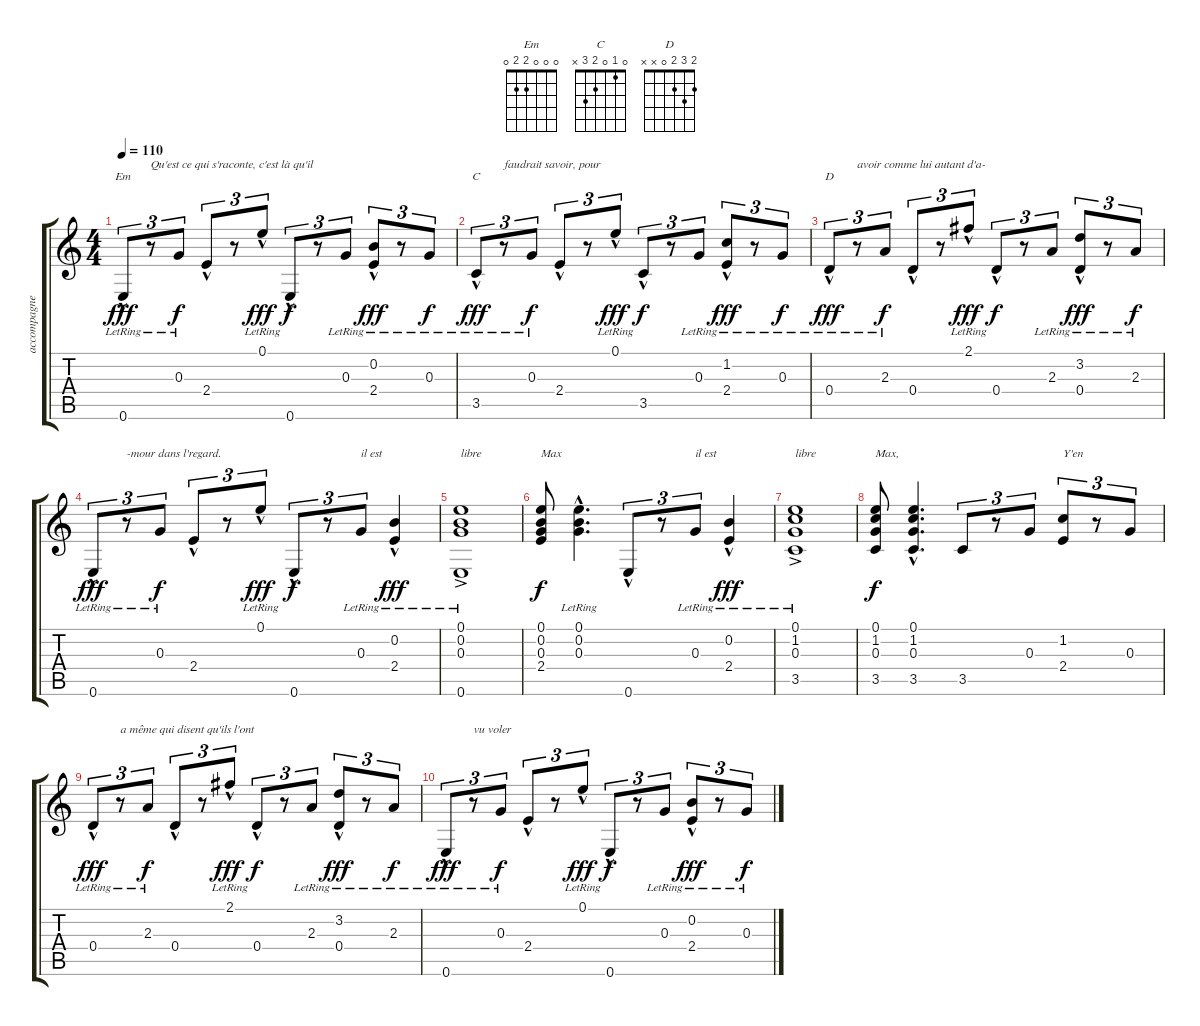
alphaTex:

\track ("accompagnement" "accompagne") {instrument acousticguitarsteel}
\staff {score tabs}
\tuning (E4 B3 G3 D3 A2 E2) {hide}
\chord ("Em" 0 0 0 2 2 0)
\chord ("C" 0 1 0 2 3 x)
\chord ("D" 2 3 2 0 x x)
\ts (4 4)
\tempo 110
\clef g2
\ks c
0.6{hac lr}.8{tu (3 2) ch "Em" dy fff} r.8{tu (3 2) txt "Qu'est ce qui s'raconte, c'est là qu'il"} 0.3{lr}.8{tu (3 2) dy f} 2.4{hac}.8{tu (3 2)} r.8{tu (3 2)} 0.1{hac lr}.8{tu (3 2) dy fff} 0.6{hac}.8{tu (3 2) dy f} r.8{tu (3 2)} 0.3{lr}.8{tu (3 2)} (0.2{hac lr} 2.4{hac lr}).8{tu (3 2) dy fff} r.8{tu (3 2)} 0.3{lr}.8{tu (3 2) dy f} |
3.5{hac lr}.8{tu (3 2) ch "C" dy fff} r.8{tu (3 2) txt "faudrait savoir, pour"} 0.3{lr}.8{tu (3 2) dy f} 2.4{hac}.8{tu (3 2)} r.8{tu (3 2)} 0.1{hac lr}.8{tu (3 2) dy fff} 3.5{hac}.8{tu (3 2) dy f} r.8{tu (3 2)} 0.3{lr}.8{tu (3 2)} (1.2{hac lr} 2.4{hac lr}).8{tu (3 2) dy fff} r.8{tu (3 2)} 0.3{lr}.8{tu (3 2) dy f} |
0.4{hac lr}.8{tu (3 2) ch "D" dy fff} r.8{tu (3 2) txt "avoir comme lui autant d'a-"} 2.3{lr}.8{tu (3 2) dy f} 0.4{hac}.8{tu (3 2)} r.8{tu (3 2)} 2.1{hac lr}.8{tu (3 2) dy fff} 0.4{hac}.8{tu (3 2) dy f} r.8{tu (3 2)} 2.3{lr}.8{tu (3 2)} (3.2{hac lr} 0.4{hac lr}).8{tu (3 2) dy fff} r.8{tu (3 2)} 2.3{lr}.8{tu (3 2) dy f} |
0.6{hac lr}.8{tu (3 2) dy fff} r.8{tu (3 2) txt "-mour dans l'regard."} 0.3{lr}.8{tu (3 2) dy f} 2.4{hac}.8{tu (3 2)} r.8{tu (3 2)} 0.1{hac lr}.8{tu (3 2) dy fff} 0.6{hac}.8{tu (3 2) dy f} r.8{tu (3 2)} 0.3{lr}.8{tu (3 2) txt "il est"} (0.2{hac lr} 2.4{hac lr}).4{dy fff} |
(0.1{lr} 0.2{ac lr} 0.3{ac lr} 0.6{ac lr}).1{txt "libre"} |
(0.1 0.2 0.3 2.4).8{txt "Max" dy f} (0.1{hac lr} 0.2{hac lr} 0.3{hac lr}).4{d} 0.6{hac}.8{tu (3 2)} r.8{tu (3 2)} 0.3{lr}.8{tu (3 2) txt "il est"} (0.2{hac lr} 2.4{hac lr}).4{dy fff} |
(0.1{ac lr} 1.2{ac lr} 0.3{ac lr} 3.5{ac lr}).1{txt "libre"} |
(0.1 1.2 0.3 3.5).8{txt "Max, " dy f} (0.1{hac} 1.2{hac} 0.3{hac} 3.5{hac}).4{d} 3.5.8{tu (3 2)} r.8{tu (3 2)} 0.3.8{tu (3 2)} (1.2 2.4).8{tu (3 2) txt "Y'en"} r.8{tu (3 2)} 0.3.8{tu (3 2)} |
0.4{hac lr}.8{tu (3 2) dy fff} r.8{tu (3 2) txt "a même qui disent qu'ils l'ont"} 2.3{lr}.8{tu (3 2) dy f} 0.4{hac}.8{tu (3 2)} r.8{tu (3 2)} 2.1{hac lr}.8{tu (3 2) dy fff} 0.4{hac}.8{tu (3 2) dy f} r.8{tu (3 2)} 2.3{lr}.8{tu (3 2)} (3.2{hac lr} 0.4{hac lr}).8{tu (3 2) dy fff} r.8{tu (3 2)} 2.3{lr}.8{tu (3 2) dy f} |
0.6{hac lr}.8{tu (3 2) dy fff} r.8{tu (3 2) txt "vu voler"} 0.3{lr}.8{tu (3 2) dy f} 2.4{hac}.8{tu (3 2)} r.8{tu (3 2)} 0.1{hac lr}.8{tu (3 2) dy fff} 0.6{hac}.8{tu (3 2) dy f} r.8{tu (3 2)} 0.3{lr}.8{tu (3 2)} (0.2{hac lr} 2.4{hac lr}).8{tu (3 2) dy fff} r.8{tu (3 2)} 0.3{lr}.8{tu (3 2) dy f}
